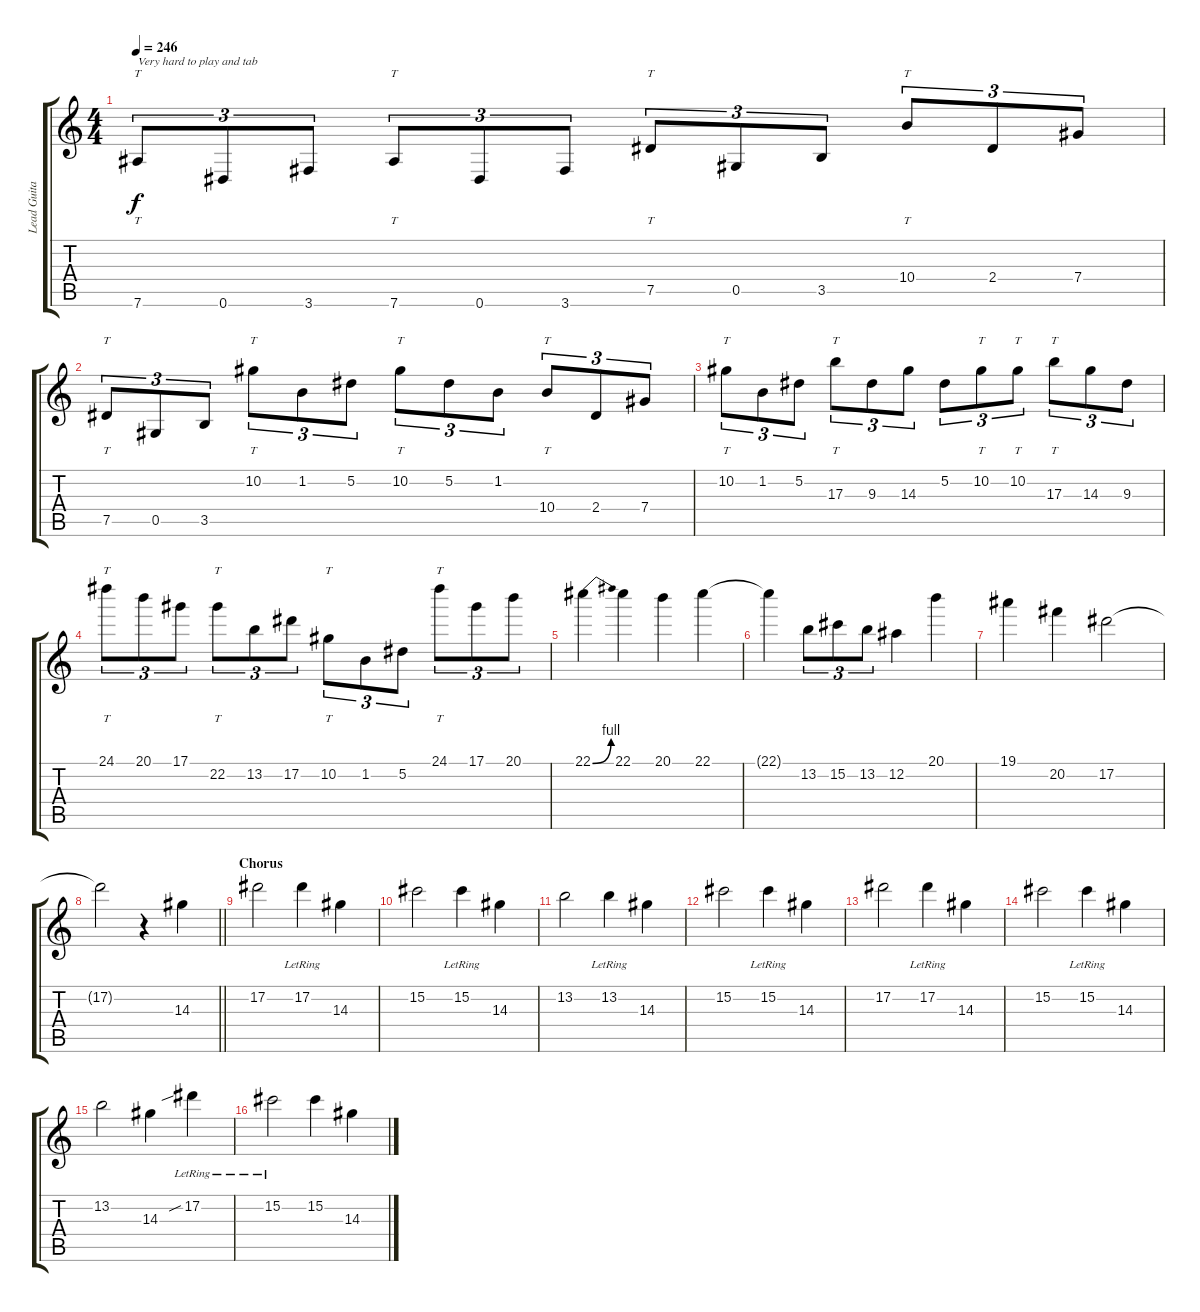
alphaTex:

\track ("Lead Guitar" "Lead Guita") {instrument distortionguitar}
\staff {score tabs}
\tuning (Eb4 Bb3 Gb3 Db3 Ab2 Eb2) {hide}
\ts (4 4)
\tempo 246
\clef g2
\ks c
7.6.8{tt tu (3 2) txt "Very hard to play and tab" dy f} 0.6.8{tu (3 2)} 3.6.8{tu (3 2)} 7.6.8{tt tu (3 2)} 0.6.8{tu (3 2)} 3.6.8{tu (3 2)} 7.5.8{tt tu (3 2)} 0.5.8{tu (3 2)} 3.5.8{tu (3 2)} 10.4.8{tt tu (3 2)} 2.4.8{tu (3 2)} 7.4.8{tu (3 2)} |
7.5.8{tt tu (3 2)} 0.5.8{tu (3 2)} 3.5.8{tu (3 2)} 10.2.8{tt tu (3 2)} 1.2.8{tu (3 2)} 5.2.8{tu (3 2)} 10.2.8{tt tu (3 2)} 5.2.8{tu (3 2)} 1.2.8{tu (3 2)} 10.4.8{tt tu (3 2)} 2.4.8{tu (3 2)} 7.4.8{tu (3 2)} |
10.2.8{tt tu (3 2)} 1.2.8{tu (3 2)} 5.2.8{tu (3 2)} 17.3.8{tt tu (3 2)} 9.3.8{tu (3 2)} 14.3.8{tu (3 2)} 5.2.8{tu (3 2)} 10.2.8{tt tu (3 2)} 10.2.8{tt tu (3 2)} 17.3.8{tt tu (3 2)} 14.3.8{tu (3 2)} 9.3.8{tu (3 2)} |
24.1.8{tt tu (3 2)} 20.1.8{tu (3 2)} 17.1.8{tu (3 2)} 22.2.8{tt tu (3 2)} 13.2.8{tu (3 2)} 17.2.8{tu (3 2)} 10.2.8{tt tu (3 2)} 1.2.8{tu (3 2)} 5.2.8{tu (3 2)} 24.1.8{tt tu (3 2)} 17.1.8{tu (3 2)} 20.1.8{tu (3 2)} |
22.1{be (bend 0 0 60 4)}.4 22.1.4 20.1.4 22.1.4 |
22.1{t}.4 13.2.8{tu (3 2)} 15.2.8{tu (3 2)} 13.2.8{tu (3 2)} 12.2.4 20.1.4 |
19.1.4 20.2.4 17.2.2 |
\barLineRight lightlight
17.2{t}.2 r.4 14.3.4 |
\section ("" "Chorus")
17.2.2 17.2{lr}.4 14.3.4 |
15.2.2 15.2{lr}.4 14.3.4 |
13.2.2 13.2{lr}.4 14.3.4 |
15.2.2 15.2{lr}.4 14.3.4 |
17.2.2 17.2{lr}.4 14.3.4 |
15.2.2 15.2{lr}.4 14.3.4 |
13.2.2 14.3.4 17.2{sib lr}.4 |
15.2{lr}.2 15.2.4 14.3.4
